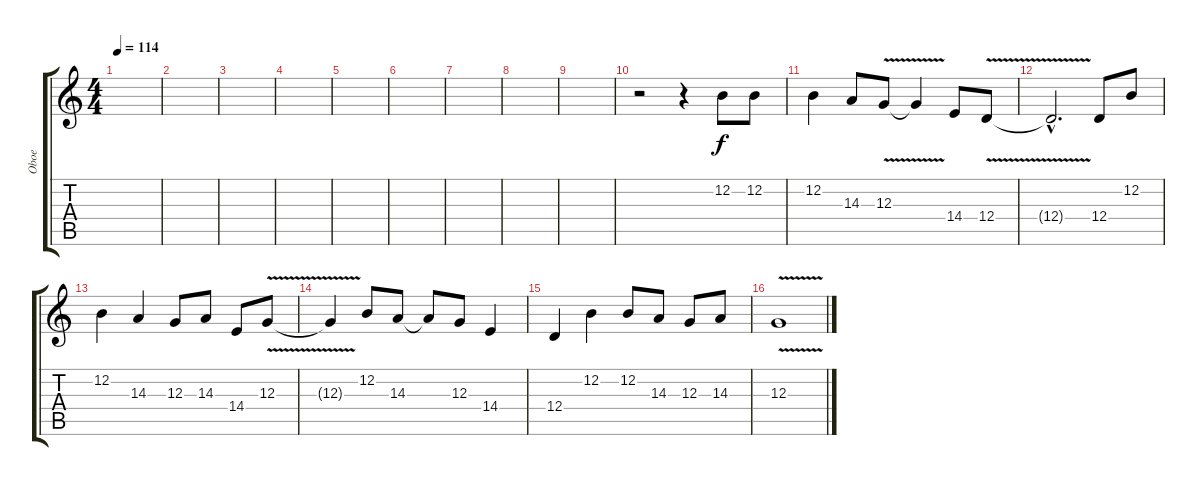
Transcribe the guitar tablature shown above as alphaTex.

\track ("Oboe" "Oboe") {instrument oboe}
\staff {score tabs}
\tuning (E4 B3 G3 D3 A2 E2) {hide}
\ts (4 4)
\tempo 114
\clef g2
\ks c
|
|
|
|
|
|
|
|
|
r.2 r.4 12.2.8 12.2.8 |
12.2.4 14.3.8 12.3{v}.8 12.3{t}.4 14.4.8 12.4{v}.8 |
12.4{hac t}.2{d} 12.4.8 12.2.8 |
12.2.4 14.3.4 12.3.8 14.3.8 14.4.8 12.3{v}.8 |
12.3{t}.4 12.2.8 14.3.8 14.3{t}.8 12.3.8 14.4.4 |
12.4.4 12.2.4 12.2.8 14.3.8 12.3.8 14.3.8 |
12.3{v}.1
